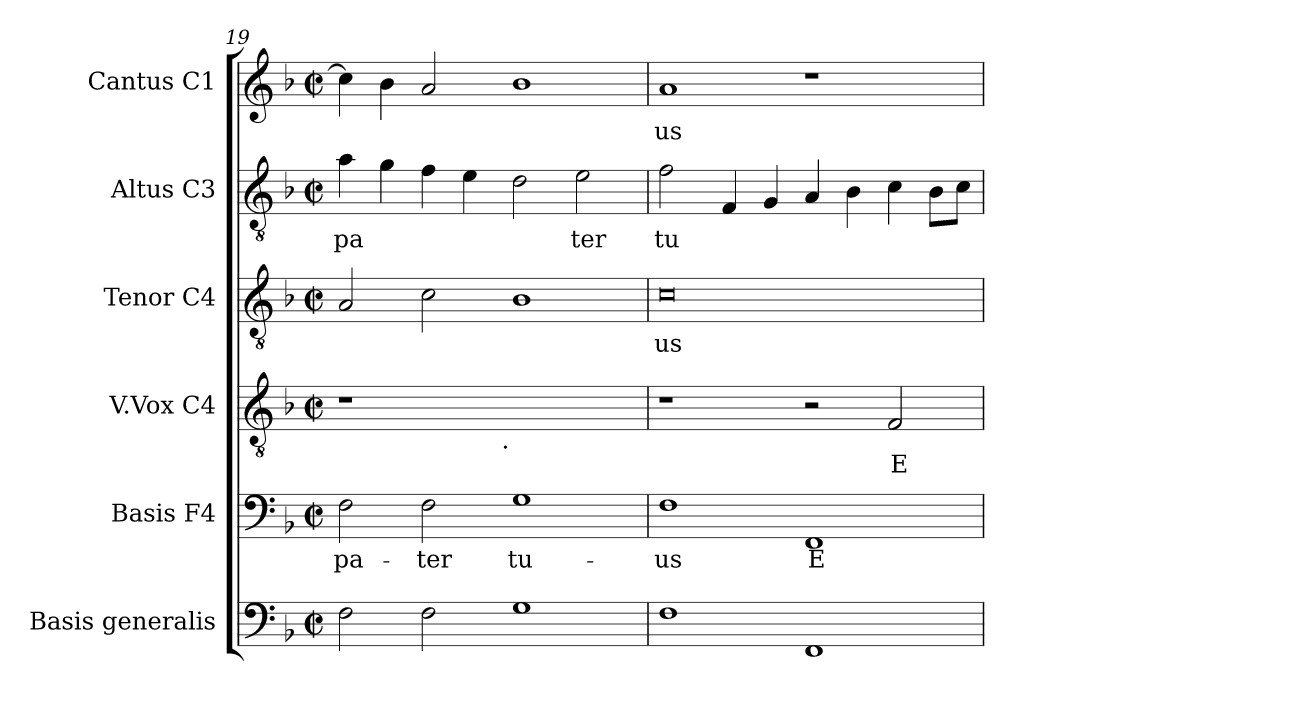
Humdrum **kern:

**kern	**kern	**text	**kern	**text	**kern	**text	**kern	**text	**kern	**text
*part6	*part5	*part5	*part4	*part4	*part3	*part3	*part2	*part2	*part1	*part1
*staff6	*staff5	*staff5	*staff4	*staff4	*staff3	*staff3	*staff2	*staff2	*staff1	*staff1
*I"Basis  generalis	*I"Basis  F4	*	*I"V.Vox  C4	*	*I"Tenor  C4	*	*I"Altus  C3	*	*I"Cantus  C1	*
*	*I'B	*	*	*	*I'T	*	*I'A	*	*I'C	*
*clefF4	*clefF4	*	*clefGv2	*	*clefGv2	*	*clefGv2	*	*clefG2	*
*k[b-]	*k[b-]	*	*k[b-]	*	*k[b-]	*	*k[b-]	*	*k[b-]	*
*F:	*F:	*	*F:	*	*F:	*	*F:	*	*F:	*
*M2/2	*M2/2	*	*M2/2	*	*M2/2	*	*M2/2	*	*M2/2	*
*met(c|)	*met(c|)	*	*met(c|)	*	*met(c|)	*	*met(c|)	*	*met(c|)	*
=19	=19	=19	=19	=19	=19	=19	=19	=19	=19	=19
!	!	!LO:LY:b:cj	!	!	!	!LO:LY:b:cj	!	!LO:LY:b:cj	!	!LO:LY:b:cj
*	*	*	*^	*	*	*	*	*	*	*
2F\	2F\	pa-	1r	2ryy	.	2A/	--	4a\	pa-	4cc\]	--
!	!	!	!	!	!	!	!	!	!LO:LY:b:cj	!	!LO:LY:b:cj
.	.	.	.	.	.	.	.	4g\	--	4b-\	--
!	!	!LO:LY:b:cj	!	!	!	!	!LO:LY:b:cj	!	!LO:LY:b:cj	!	!LO:LY:b:cj
2F\	2F\	-ter	.	4...ryy	.	2c\	--	4f\	--	2a/	--
!	!	!	!	!	!	!	!	!	!LO:LY:b:cj	!	!
.	.	.	.	.	.	.	.	4e\	--	.	.
!	!	!	!	!LO:TX:b:t=.	!	!	!	!	!	!	!
.	.	.	.	1ryy	.	.	.	.	.	.	.
!	!	!LO:LY:b:cj	!	!	!	!	!LO:LY:b:cj	!	!LO:LY:b:cj	!	!LO:LY:b:cj
1G	1G	tu-	1ryy	.	.	1B-	--	2d\	--	1b-	--
!	!	!	!	!	!	!	!	!	!LO:LY:b:cj	!	!
.	.	.	.	.	.	.	.	2e\	-ter	.	.
.	.	.	.	32ryy	.	.	.	.	.	.	.
!!LO:LB:g=z
=20	=20	=20	=20	=20	=20	=20	=20	=20	=20	=20	=20
!	!	!LO:LY:b:cj	!	!	!	!	!LO:LY:b:cj	!	!LO:LY:b:cj	!	!LO:LY:b:cj
*	*	*	*v	*v	*	*	*	*	*	*	*
1F	1F	-us	1r	.	0c	-us	2f\	tu-	1a	-us
!	!	!	!	!	!	!	!	!LO:LY:b:cj	!	!
.	.	.	.	.	.	.	4F/	--	.	.
!	!	!	!	!	!	!	!	!LO:LY:b:cj	!	!
.	.	.	.	.	.	.	4G/	--	.	.
!	!	!LO:LY:b:cj	!	!	!	!	!	!LO:LY:b:cj	!	!
1FF	1FF	E-	2r	.	.	.	4A/	--	1r	.
!	!	!	!	!	!	!	!	!LO:LY:b:cj	!	!
.	.	.	.	.	.	.	4B-\	--	.	.
!	!	!	!	!LO:LY:b:cj	!	!	!	!LO:LY:b:cj	!	!
.	.	.	2F/	E-	.	.	4c\	--	.	.
!	!	!	!	!	!	!	!	!LO:LY:b:cj	!	!
.	.	.	.	.	.	.	8B-\L	--	.	.
!	!	!	!	!	!	!	!	!LO:LY:b:cj	!	!
.	.	.	.	.	.	.	8c\J	--	.	.
=	=	=	=	=	=	=	=	=	=	=
*-	*-	*-	*-	*-	*-	*-	*-	*-	*-	*-
